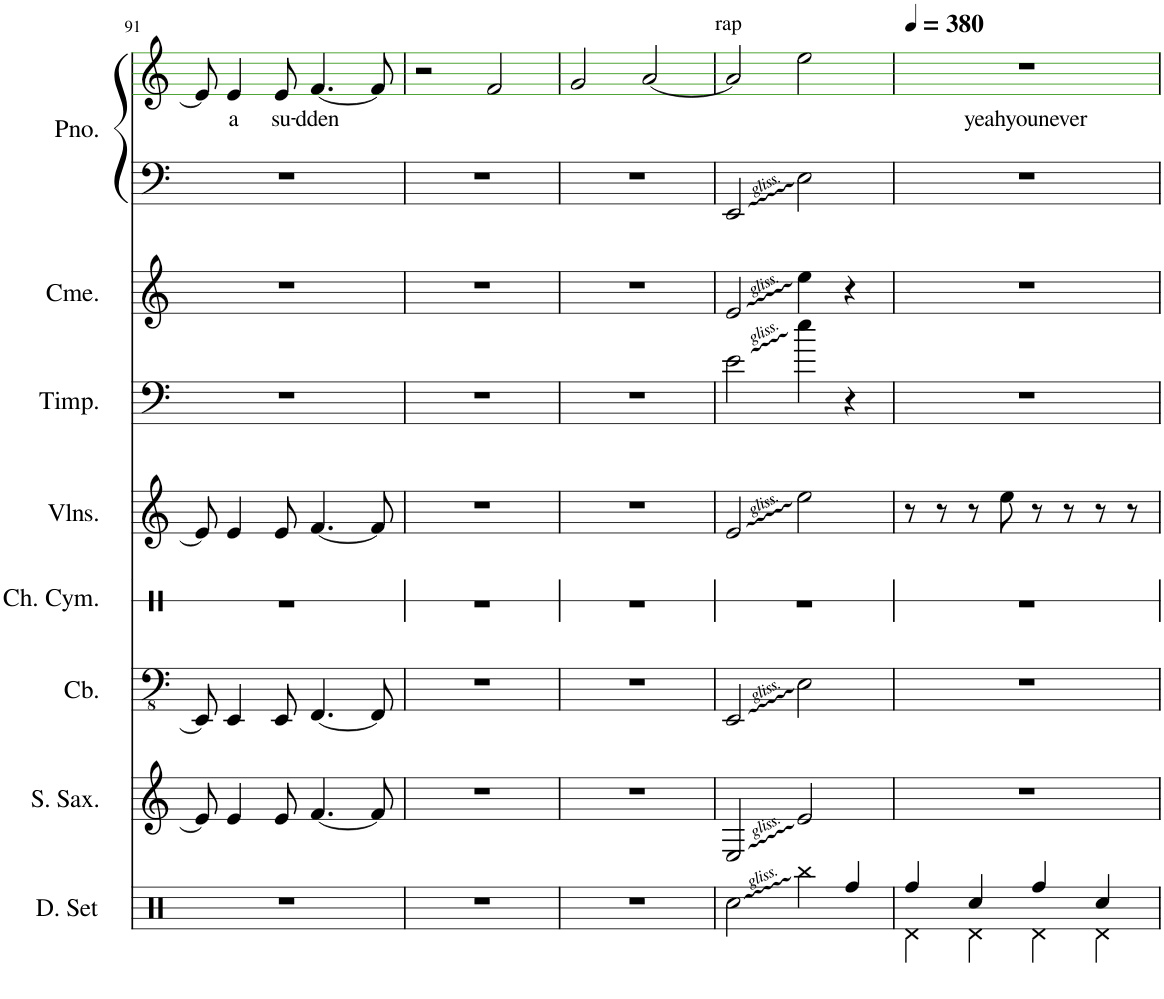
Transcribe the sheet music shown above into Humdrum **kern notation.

**kern	**kern	**kern	**kern	**kern	**kern	**kern	**kern	**kern	**text
*part8	*part7	*part6	*part5	*part4	*part3	*part2	*part1	*part1	*part1
*staff9	*staff8	*staff7	*staff6	*staff5	*staff4	*staff3	*staff2	*staff1	*staff1
*I"Drumset	*I"Soprano Saxophone	*I"Contrabass	*I"Chinese Cymbal	*I"Violins	*I"Timpani	*I"Chimes	*I"Grand Piano	*	*
*I'D. Set	*I'S. Sax.	*I'Cb.	*I'Ch. Cym.	*I'Vlns.	*I'Timp.	*I'Cme.	*I'Pno.	*	*
!!LO:PB:g=z
*clefX	*clefG2	*clefFv4	*clefX	*clefG2	*clefF4	*clefG2	*clefF4	*clefG2	*
*	*ITrd1c2	*ITrd7c12	*	*	*	*	*	*	*
*k[]	*k[]	*k[]	*k[]	*k[]	*k[]	*k[]	*k[]	*k[]	*
*M4/4	*M4/4	*M4/4	*M4/4	*M4/4	*M4/4	*M4/4	*M4/4	*M4/4	*
=91	=91	=91	=91	=91	=91	=91	=91	=91	=91
1r	8e/]	8EEE/]	1r	8e/]	1r	1r	1r	8e/]	.
!	!	!	!	!	!	!	!	!	!LO:LY:b
.	4e/	4EEE/	.	4e/	.	.	.	4e/	a
!	!	!	!	!	!	!	!	!	!LO:LY:b
.	8e/	8EEE/	.	8e/	.	.	.	8e/	su-
!	!	!	!	!	!	!	!	!	!LO:LY:b
.	[4.f/	[4.FFF/	.	[4.f/	.	.	.	[4.f/	-dden
.	8f/]	8FFF/]	.	8f/]	.	.	.	8f/]	.
=92	=92	=92	=92	=92	=92	=92	=92	=92	=92
1r	1r	1r	1r	1r	1r	1r	1r	2r	.
.	.	.	.	.	.	.	.	2f/	.
=93	=93	=93	=93	=93	=93	=93	=93	=93	=93
1r	1r	1r	1r	1r	1r	1r	1r	2g/	.
.	.	.	.	.	.	.	.	[2a/	.
=94	=94	=94	=94	=94	=94	=94	=94	=94	=94
!	!	!	!	!	!	!	!	!LO:TX:a:t=rap	!
2Rcc\	2E/	2EEE/	1r	2e/	2e\	2e/	2EE/	2a/]	.
4Rbb\	2e/	2EE\	.	2ee\	4ee\	4ee\	2E\	2ee\	.
4Rff/	.	.	.	.	4r	4r	.	.	.
=95	=95	=95	=95	=95	=95	=95	=95	=95	=95
*	*	*	*	*	*	*	*	*MM380	*
*^	*	*	*	*	*	*	*	*	*
!	!	!	!	!	!	!	!	!	!	!LO:LY:b
4Rff/	4Rd\	1r	1r	1r	8r	1r	1r	1r	1r	yeahyounever
.	.	.	.	.	8r	.	.	.	.	.
4Rcc/	4Rd\	.	.	.	8r	.	.	.	.	.
.	.	.	.	.	8ee\	.	.	.	.	.
4Rff/	4Rd\	.	.	.	8r	.	.	.	.	.
.	.	.	.	.	8r	.	.	.	.	.
4Rcc/	4Rd\	.	.	.	8r	.	.	.	.	.
.	.	.	.	.	8r	.	.	.	.	.
*v	*v	*	*	*	*	*	*	*	*	*
=	=	=	=	=	=	=	=	=	=
*-	*-	*-	*-	*-	*-	*-	*-	*-	*-
